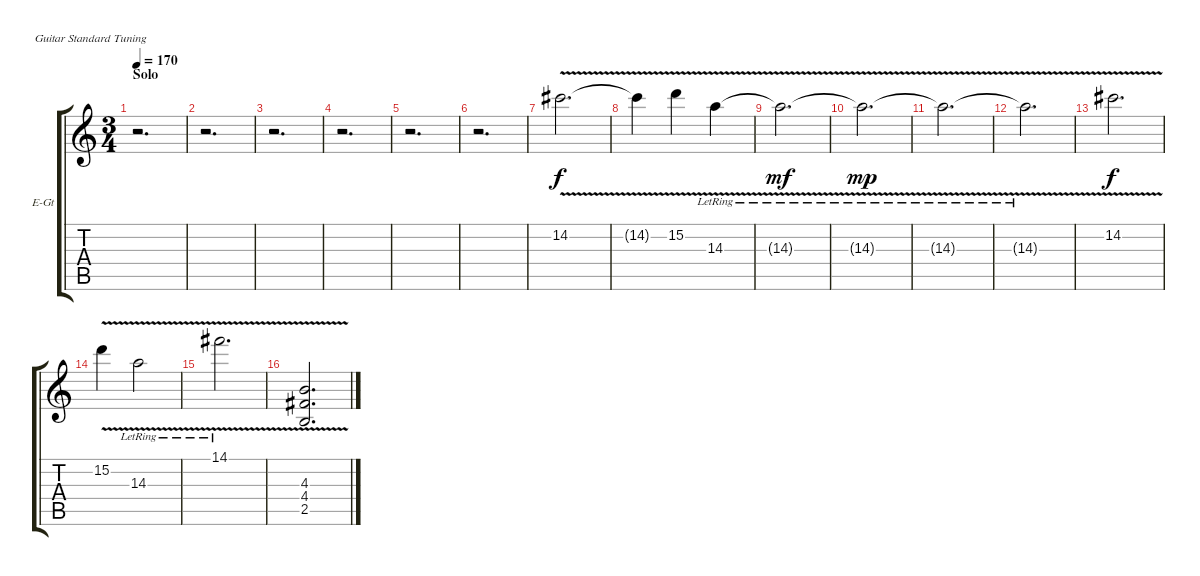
\defaultSystemsLayout 4
\bracketExtendMode groupsimilarinstruments
\firstSystemTrackNameOrientation horizontal
\otherSystemsTrackNameOrientation horizontal
\track ("First (Drive)" "E-Gt") {instrument overdrivenguitar}
\staff {score tabs}
\tuning (E4 B3 G3 D3 A2 E2)
\ts (3 4)
\section ("" "Solo")
\tempo 170
\clef g2
\ks c
r.2{d dy f} |
r.2{d} |
r.2{d} |
r.2{d} |
r.2{d} |
r.2{d} |
14.2{v}.2{d} |
14.2{v t}.4 15.2{v}.4 14.3{v lr}.4 |
14.3{v lr t}.2{d dy mf} |
14.3{v lr t}.2{d dy mp} |
14.3{v lr t}.2{d} |
14.3{v lr t}.2{d} |
14.2{v}.2{d dy f} |
15.2{v}.4 14.3{v lr}.2 |
14.1{v lr}.2{d} |
(4.3{v} 4.4{v} 2.5).2{d}
